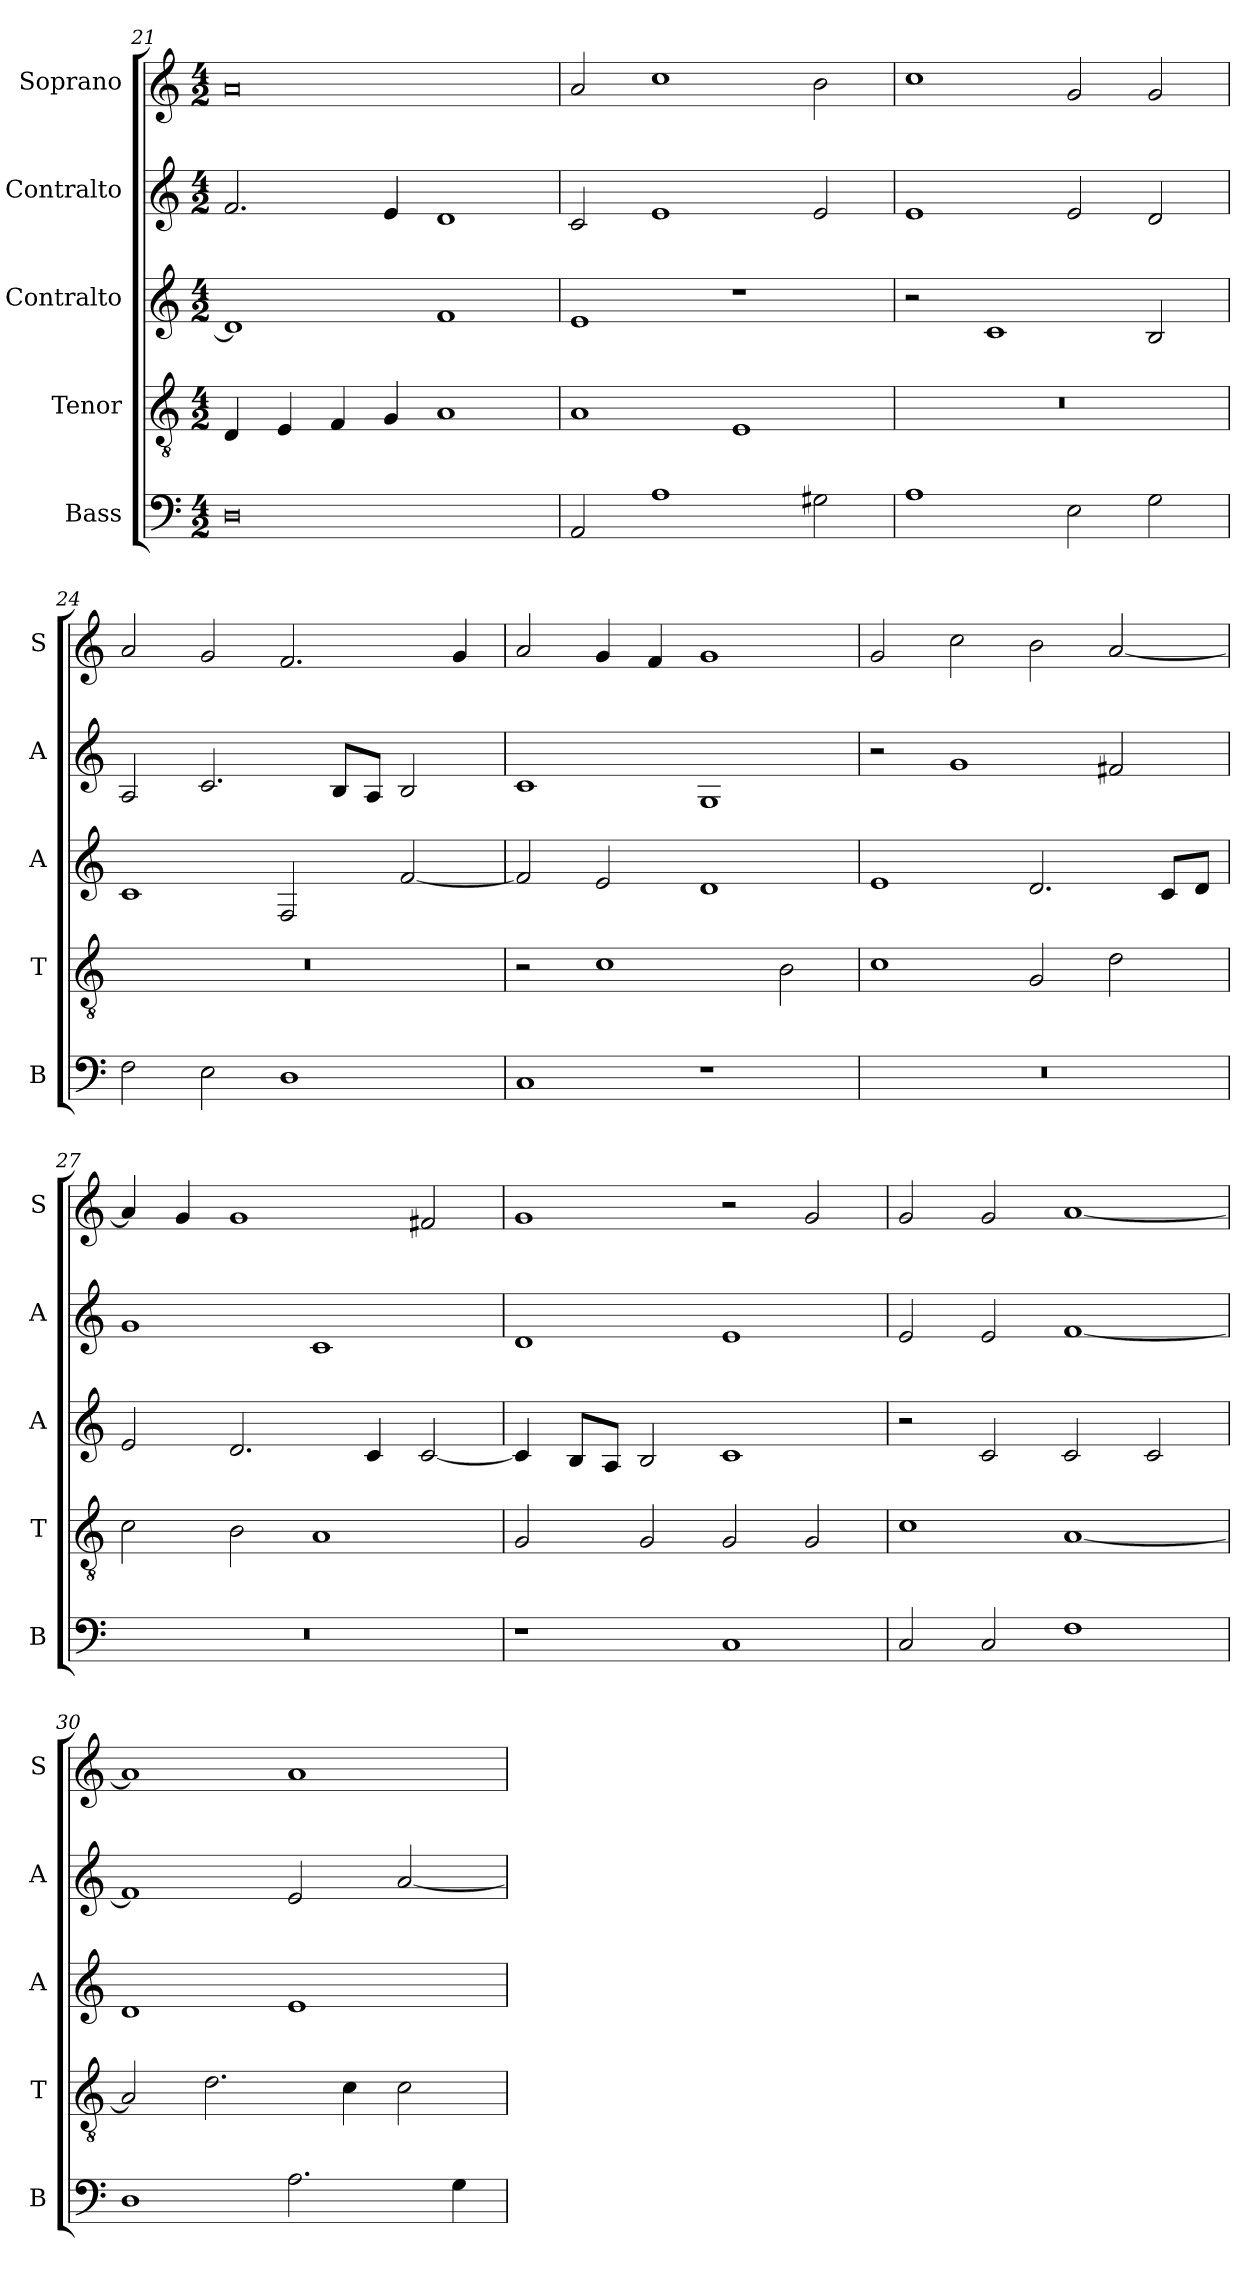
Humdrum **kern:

**kern	**kern	**kern	**kern	**kern
*part5	*part4	*part3	*part2	*part1
*staff5	*staff4	*staff3	*staff2	*staff1
*I"Bass	*I"Tenor	*I"Contralto	*I"Contralto	*I"Soprano
*I'B	*I'T	*I'A	*I'A	*I'S
*clefF4	*clefGv2	*clefG2	*clefG2	*clefG2
*k[]	*k[]	*k[]	*k[]	*k[]
*E:phr	*E:phr	*E:phr	*E:phr	*E:phr
*M4/2	*M4/2	*M4/2	*M4/2	*M4/2
=21	=21	=21	=21	=21
0D	4D	1d]	2.f	0a
.	4E	.	.	.
.	4F	.	.	.
.	4G	.	4e	.
.	1A	1f	1d	.
=22	=22	=22	=22	=22
2AA	1A	1e	2c	2a
1A	.	.	1e	1cc
.	1E	1r	.	.
2G#X	.	.	2e	2b
=23	=23	=23	=23	=23
1A	0r	2r	1e	1cc
.	.	1c	.	.
2E	.	.	2e	2g
2G	.	2B	2d	2g
=24	=24	=24	=24	=24
2F	0r	1c	2A	2a
2E	.	.	2.c	2g
1D	.	2F	.	2.f
.	.	.	8B/L	.
.	.	.	8A/J	.
.	.	[2f	2B	.
.	.	.	.	4g
=25	=25	=25	=25	=25
1C	2r	2f]	1c	2a
.	1c	2e	.	4g
.	.	.	.	4f
1r	.	1d	1G	1g
.	2B	.	.	.
=26	=26	=26	=26	=26
0r	1c	1e	2r	2g
.	.	.	1g	2cc
.	2G	2.d	.	2b
.	2d	.	2f#X	[2a
.	.	8c/L	.	.
.	.	8d/J	.	.
=27	=27	=27	=27	=27
0r	2c	2e	1g	4a]
.	.	.	.	4g
.	2B	2.d	.	1g
.	1A	.	1c	.
.	.	4c	.	.
.	.	[2c	.	2f#X
=28	=28	=28	=28	=28
1r	2G	4c]	1d	1g
.	.	8B/L	.	.
.	.	8A/J	.	.
.	2G	2B	.	.
1C	2G	1c	1e	2r
.	2G	.	.	2g
=29	=29	=29	=29	=29
2C	1c	2r	2e	2g
2C	.	2c	2e	2g
1F	[1A	2c	[1f	[1a
.	.	2c	.	.
=30	=30	=30	=30	=30
1D	2A]	1d	1f]	1a]
.	2.d	.	.	.
2.A	.	1e	2e	1a
.	4c	.	.	.
.	2c	.	[2a	.
4G	.	.	.	.
=	=	=	=	=
*-	*-	*-	*-	*-
